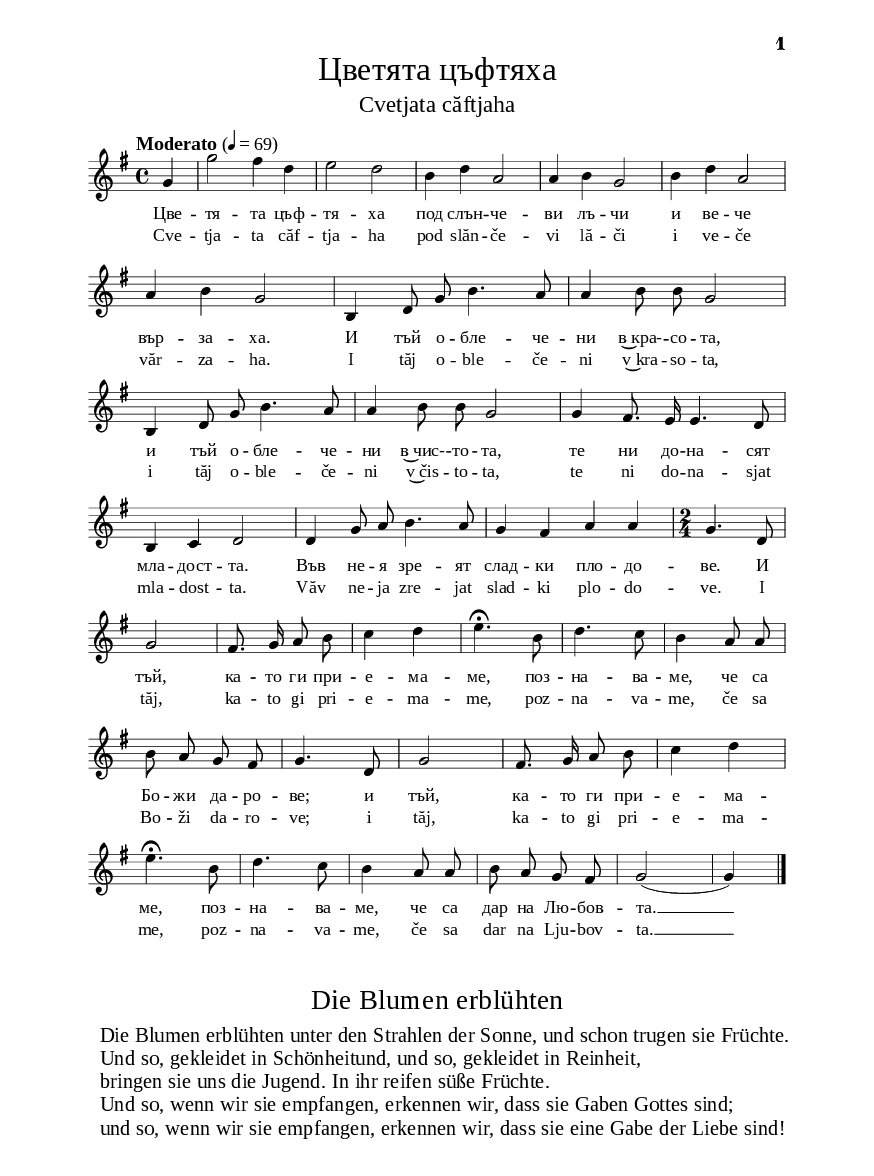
\version "2.24.3"

% include paper part and global functions
\include "include/globals.ily"

\bookpart {
  \label #'ref113
  \tocItem \markup "Цветята цъфтяха – Cvetjata căftjaha"
  \include "include/bookpart-paper.ily"
  \score {
    \include "include/score-layout.ily"


    \new Voice \absolute {
      \clef treble
      \key g \major
      \time 4/4
      \tempoFunc "Moderato" 4 "69"
      \autoBeamOff

      \partial 4

      g'4 | g''2 fis''4 d''4 |e''2 d''2 | b'4  d''4 a'2| a'4 b'4 g'2 |

      b'4 d''4 a'2 | \break a'4 b'4 g'2| b4 d'8 g'8 b'4. a'8 | a'4 b'8 b'8 g'2 | \break

      b4 d'8 g'8 b'4. a'8 |  a'4 b'8 b'8 g'2 | g'4 fis'8. e'16 e'4. d'8 | \break

      b4 c'4 d'2 |   d'4 g'8 a'8 b'4. a'8 | g'4 fis'4 a'4 a'4 |  \time 2/4 g'4. d'8 | \break

      g'2 | fis'8. g'16 a'8 b'8 |  c''4 d''4 |  e''4.\fermata b'8 | d''4. c''8 | b'4 a'8 a'8 |  \break

      b'8 a'8 g'8 fis'8 | g'4. d'8  | g'2 | fis'8. g'16 a'8 b'8 | c''4 d''4 | \break

      e''4.\fermata b'8 | d''4. c''8 | b'4 a'8 a'8 | b'8 a'8 g'8 fis'8 | g'2 ( | g'4 ) \bar "|."
    }

    \addlyrics {
      Цве -- тя -- та цъф -- тя -- ха под слън -- че -- ви лъ -- чи

      и ве -- че вър -- за -- ха. И тъй о -- бле -- че -- ни "в~кра-" -- со -- та,

      и тъй о -- бле -- че -- ни "в~чис-" -- то -- та, те ни до -- на -- сят

      мла -- дост -- та. Във не -- я зре -- ят слад -- ки пло -- до -- ве. И

      тъй, ка -- то ги при -- е -- ма -- ме, поз -- на -- ва -- ме, че са

      Бо -- жи да -- ро -- ве;  и

      тъй, ка -- то ги при -- е -- ма -- ме, поз -- на -- ва -- ме, че са дар на Лю -- бов -- та. __
    }
    \addlyrics {
      Cve -- tja -- ta căf -- tja -- ha pod slăn -- če -- vi lă -- či

      i ve -- če văr -- za -- ha. I tăj o -- ble -- če -- ni v~kra -- so -- ta,

      i tăj o -- ble -- če -- ni v~čis -- to -- ta, te ni do -- na -- sjat

      mla -- dost -- ta. Văv ne -- ja zre -- jat slad -- ki plo -- do -- ve. I

      tăj, ka -- to gi pri -- e -- ma -- me, poz -- na -- va -- me, če sa

      Bo -- ži da -- ro -- ve;  i

      tăj, ka -- to gi pri -- e -- ma -- me, poz -- na -- va -- me, če sa dar na Lju -- bov -- ta. __
    }
    \header {
      title = \titleFunc "Цветята цъфтяха" "Cvetjata căftjaha"
    }

    \midi{}

  } % score
  %\markup \dc-two "D.C.""con repitione"




  %

  % include foreign translation(s) of the song

  \markup \vspace #2
  \version "2.24.3"

\markup \fill-line { \fontsize #deTitleFontSize "Die Blumen erblühten" }
\markup \null
\markup \null
\markup \abs-fontsize #10 {
 
  \override #`(baseline-skip . ,deCoupletBaselineSkip)

  \column { 

  \line { " "Die Blumen erblühten unter den Strahlen der Sonne, und schon trugen sie Früchte. }

  \line { " "Und so, gekleidet in Schönheitund, und so, gekleidet in Reinheit,}

  \line { " "bringen sie uns die Jugend. In ihr reifen süße Früchte.}

  \line { " "Und so, wenn wir sie empfangen, erkennen wir, dass sie Gaben Gottes sind;}

  \line { " "und so, wenn wir sie empfangen, erkennen wir, dass sie eine Gabe der Liebe sind!}

    }


}


} % bookpart
